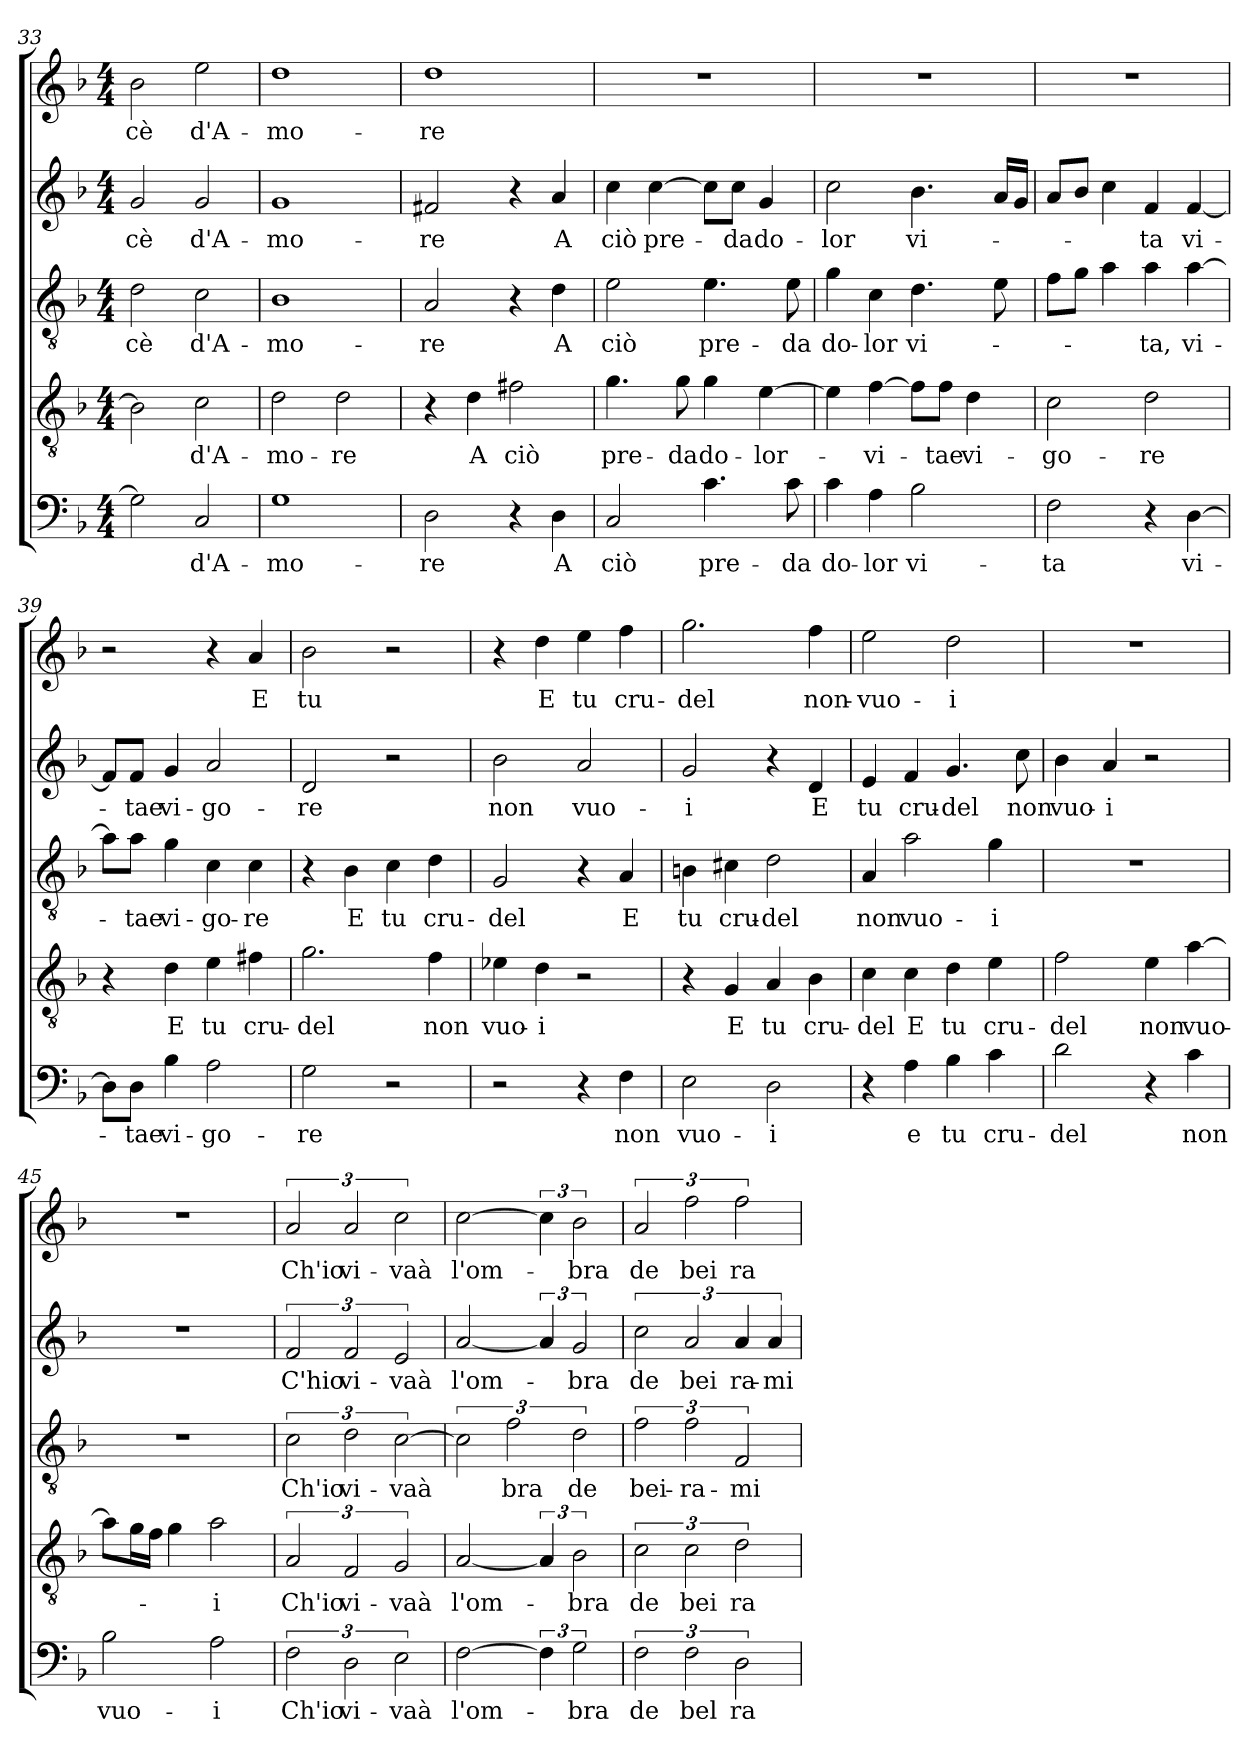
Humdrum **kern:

**kern	**text	**kern	**text	**kern	**text	**kern	**text	**kern	**text
*part5	*part5	*part4	*part4	*part3	*part3	*part2	*part2	*part1	*part1
*staff5	*staff5	*staff4	*staff4	*staff3	*staff3	*staff2	*staff2	*staff1	*staff1
*clefF4	*	*clefGv2	*	*clefGv2	*	*clefG2	*	*clefG2	*
*k[b-]	*	*k[b-]	*	*k[b-]	*	*k[b-]	*	*k[b-]	*
*M4/4	*	*M4/4	*	*M4/4	*	*M4/4	*	*M4/4	*
=33	=33	=33	=33	=33	=33	=33	=33	=33	=33
2G\]	.	2B-\]	.	2d\	cè	2g/	cè	2b-\	cè
2C/	d'A-	2c\	d'A-	2c\	d'A-	2g/	d'A-	2ee\	d'A-
=34	=34	=34	=34	=34	=34	=34	=34	=34	=34
1G\	mo-	2d\	mo-	1B-\	mo-	1g/	mo-	1dd\	mo-
.	.	2d\	re	.	.	.	.	.	.
=35	=35	=35	=35	=35	=35	=35	=35	=35	=35
2D\	re	4r	.	2A/	re	2f#X/	re	1dd\	re
.	.	4d\	A	.	.	.	.	.	.
4r	.	2f#X\	ciò	4r	.	4r	.	.	.
4D\	A	.	.	4d\	A	4a/	A	.	.
=36	=36	=36	=36	=36	=36	=36	=36	=36	=36
2C/	ciò	4.g\	pre-	2e\	ciò	4cc\	ciò	1r	.
.	.	.	.	.	.	[4cc\	pre-	.	.
.	.	8g\	da	.	.	.	.	.	.
4.c\	pre-	4g\	do-	4.e\	pre-	8cc\L]	.	.	.
.	.	.	.	.	.	8cc\J	da	.	.
.	.	[4e\	lor-	.	.	4g/	do-	.	.
8c\	da	.	.	8e\	da	.	.	.	.
=37	=37	=37	=37	=37	=37	=37	=37	=37	=37
4c\	do-	4e\]	.	4g\	do-	2cc\	lor	1r	.
4A\	lor	[4f\	vi-	4c\	lor	.	.	.	.
2B-\	vi-	8f\L]	.	4.d\	vi-	4.b-\	vi-	.	.
.	.	8f\J	tae	.	.	.	.	.	.
.	.	4d\	vi-	.	.	.	.	.	.
.	.	.	.	8e\	.	16a/LL	.	.	.
.	.	.	.	.	.	16g/JJ	.	.	.
=38	=38	=38	=38	=38	=38	=38	=38	=38	=38
2F\	ta	2c\	go-	8f\L	.	8a/L	.	1r	.
.	.	.	.	8g\J	.	8b-/J	.	.	.
.	.	.	.	4a\	.	4cc\	.	.	.
4r	.	2d\	re	4a\	ta,	4f/	ta	.	.
[4D\	vi-	.	.	[4a\	vi-	[4f/	vi-	.	.
=39	=39	=39	=39	=39	=39	=39	=39	=39	=39
8D\L]	.	4r	.	8a\L]	.	8f/L]	.	2r	.
8D\J	tae	.	.	8a\J	tae	8f/J	tae	.	.
4B-\	vi-	4d\	E	4g\	vi-	4g/	vi-	.	.
2A\	go-	4e\	tu	4c\	go-	2a/	go-	4r	.
.	.	4f#X\	cru-	4c\	re	.	.	4a/	E
=40	=40	=40	=40	=40	=40	=40	=40	=40	=40
2G\	re	2.g\	del	4r	.	2d/	re	2b-\	tu
.	.	.	.	4B-\	E	.	.	.	.
2r	.	.	.	4c\	tu	2r	.	2r	.
.	.	4f\	non	4d\	cru-	.	.	.	.
=41	=41	=41	=41	=41	=41	=41	=41	=41	=41
2r	.	4e-X\	vuo-	2G/	del	2b-\	non	4r	.
.	.	4d\	i	.	.	.	.	4dd\	E
4r	.	2r	.	4r	.	2a/	vuo-	4ee\	tu
4F\	non	.	.	4A/	E	.	.	4ff\	cru-
=42	=42	=42	=42	=42	=42	=42	=42	=42	=42
2E\	vuo-	4r	.	4Bn\	tu	2g/	i	2.gg\	del
.	.	4G/	E	4c#X\	cru-	.	.	.	.
2D\	i	4A/	tu	2d\	del	4r	.	.	.
.	.	4B-\	cru-	.	.	4d/	E	4ff\	non-
=43	=43	=43	=43	=43	=43	=43	=43	=43	=43
4r	.	4c\	del	4A/	non	4e/	tu	2ee\	vuo-
4A\	e	4c\	E	2a\	vuo-	4f/	cru-	.	.
4B-\	tu	4d\	tu	.	.	4.g/	del	2dd\	i
4c\	cru-	4e\	cru-	4g\	i	.	.	.	.
.	.	.	.	.	.	8cc\	non	.	.
=44	=44	=44	=44	=44	=44	=44	=44	=44	=44
2d\	del	2f\	del	1r	.	4b-\	vuo-	1r	.
.	.	.	.	.	.	4a/	i	.	.
4r	.	4e\	non	.	.	2r	.	.	.
4c\	non	[4a\	vuo-	.	.	.	.	.	.
=45	=45	=45	=45	=45	=45	=45	=45	=45	=45
2B-\	vuo-	8a\L]	.	1r	.	1r	.	1r	.
.	.	16g\L	.	.	.	.	.	.	.
.	.	16f\JJ	.	.	.	.	.	.	.
.	.	4g\	.	.	.	.	.	.	.
2A\	i	2a\	i	.	.	.	.	.	.
=46	=46	=46	=46	=46	=46	=46	=46	=46	=46
3F\	Ch'io	3A/	Ch'io	3c\	Ch'io	3f/	C'hio	3a/	Ch'io
3D\	vi-	3F/	vi-	3d\	vi-	3f/	vi-	3a/	vi-
3E\	vaà	3G/	vaà	[3c\	vaà	3e/	vaà	3cc\	vaà
=47	=47	=47	=47	=47	=47	=47	=47	=47	=47
[2F\	l'om-	[2A/	l'om-	3c\]	.	[2a/	l'om-	[2cc\	l'om-
.	.	.	.	3f\	bra	.	.	.	.
6F\]	.	6A/]	.	.	.	6a/]	.	6cc\]	.
3G\	bra	3B-\	bra	3d\	de	3g/	bra	3b-\	bra
=48	=48	=48	=48	=48	=48	=48	=48	=48	=48
3F\	de	3c\	de	3f\	bei-	3cc\	de	3a/	de
3F\	bel	3c\	bei	3f\	ra-	3a/	bei	3ff\	bei
3D\	ra-	3d\	ra-	3F/	mi	6a/	ra-	3ff\	ra-
.	.	.	.	.	.	6a/	mi	.	.
=	=	=	=	=	=	=	=	=	=
*-	*-	*-	*-	*-	*-	*-	*-	*-	*-
